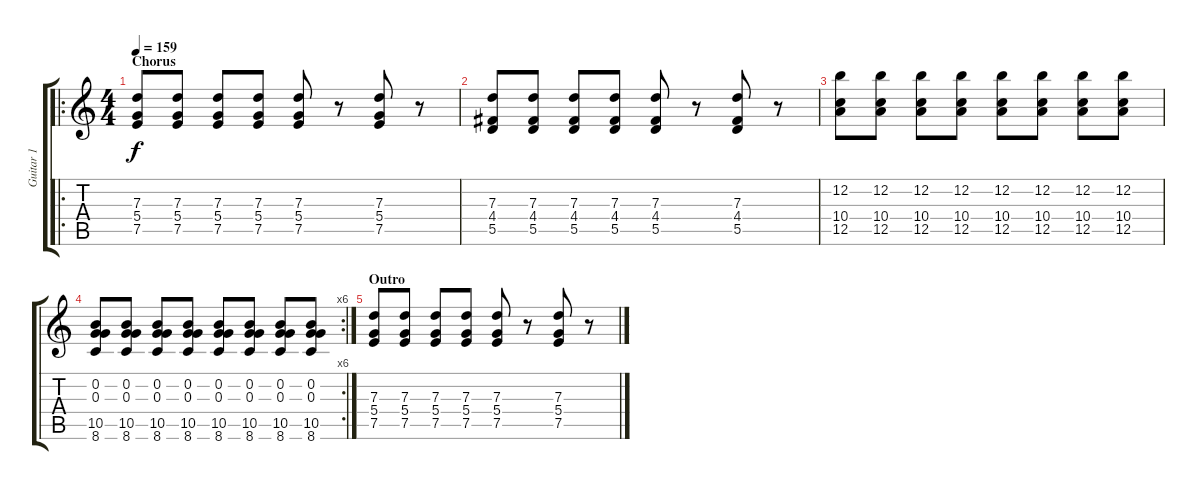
\track ("Guitar 1" "Guitar 1") {instrument overdrivenguitar}
\staff {score tabs}
\tuning (E4 B3 G3 D3 A2 E2) {hide}
\ro
\ts (4 4)
\section ("" "Chorus")
\tempo 159
\clef g2
\ks c
(7.3 5.4 7.5).8{dy f} (7.3 5.4 7.5).8 (7.3 5.4 7.5).8 (7.3 5.4 7.5).8 (7.3 5.4 7.5).8 r.8 (7.3 5.4 7.5).8 r.8 |
(7.3 4.4 5.5).8 (7.3 4.4 5.5).8 (7.3 4.4 5.5).8 (7.3 4.4 5.5).8 (7.3 4.4 5.5).8 r.8 (7.3 4.4 5.5).8 r.8 |
(12.2 10.4 12.5).8 (12.2 10.4 12.5).8 (12.2 10.4 12.5).8 (12.2 10.4 12.5).8 (12.2 10.4 12.5).8 (12.2 10.4 12.5).8 (12.2 10.4 12.5).8 (12.2 10.4 12.5).8 |
\rc 6
(0.2 0.3 10.5 8.6).8 (0.2 0.3 10.5 8.6).8 (0.2 0.3 10.5 8.6).8 (0.2 0.3 10.5 8.6).8 (0.2 0.3 10.5 8.6).8 (0.2 0.3 10.5 8.6).8 (0.2 0.3 10.5 8.6).8 (0.2 0.3 10.5 8.6).8 |
\section ("" "Outro")
(7.3 5.4 7.5).8 (7.3 5.4 7.5).8 (7.3 5.4 7.5).8 (7.3 5.4 7.5).8 (7.3 5.4 7.5).8 r.8 (7.3 5.4 7.5).8 r.8
